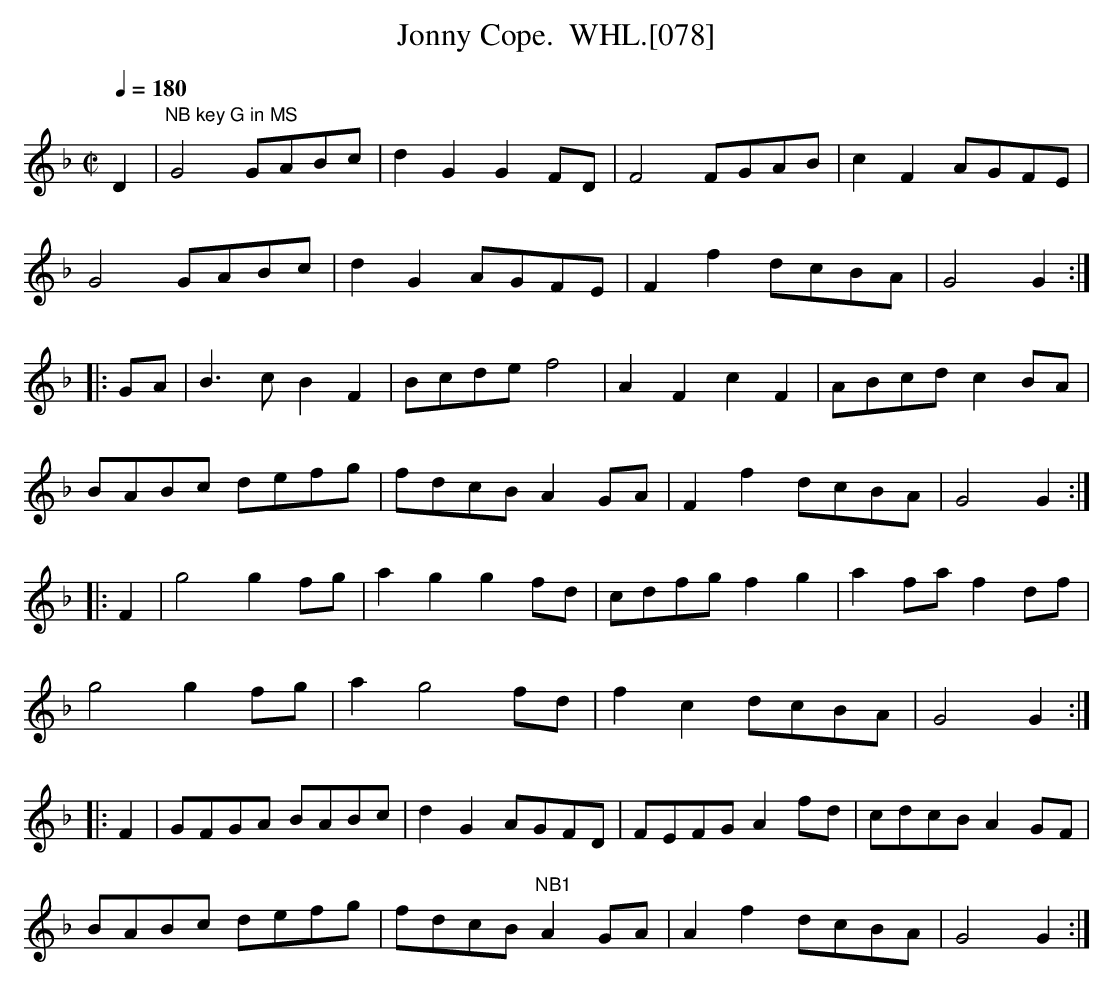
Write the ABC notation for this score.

X:1
T:Jonny Cope.  WHL.[078]
M:C|
L:1/8
Q:1/4=180
K:Gdor
D2|"NB key G in MS"G4 GABc|d2G2G2 FD|F4 FGAB|c2F2 AGFE|
G4 GABc|d2G2 AGFE|F2f2 dcBA|G4G2 :|
|: GA|B3c B2F2|Bcde f4|A2F2c2F2|ABcd c2 BA|
BABc defg|fdcB A2 GA|F2f2 dcBA|G4G2 :|
|: F2|g4g2 fg| a2g2g2 fd|cdfg f2g2|a2 fa f2 df|
g4g2 fg|a2g4 fd|f2c2 dcBA|G4G2 :|
|: F2|GFGA BABc|d2G2 AGFD|FEFG A2 fd|cdcB A2 GF|
BABc defg|fdcB "^NB1"A2 GA|A2f2 dcBA|G4 G2 :|
